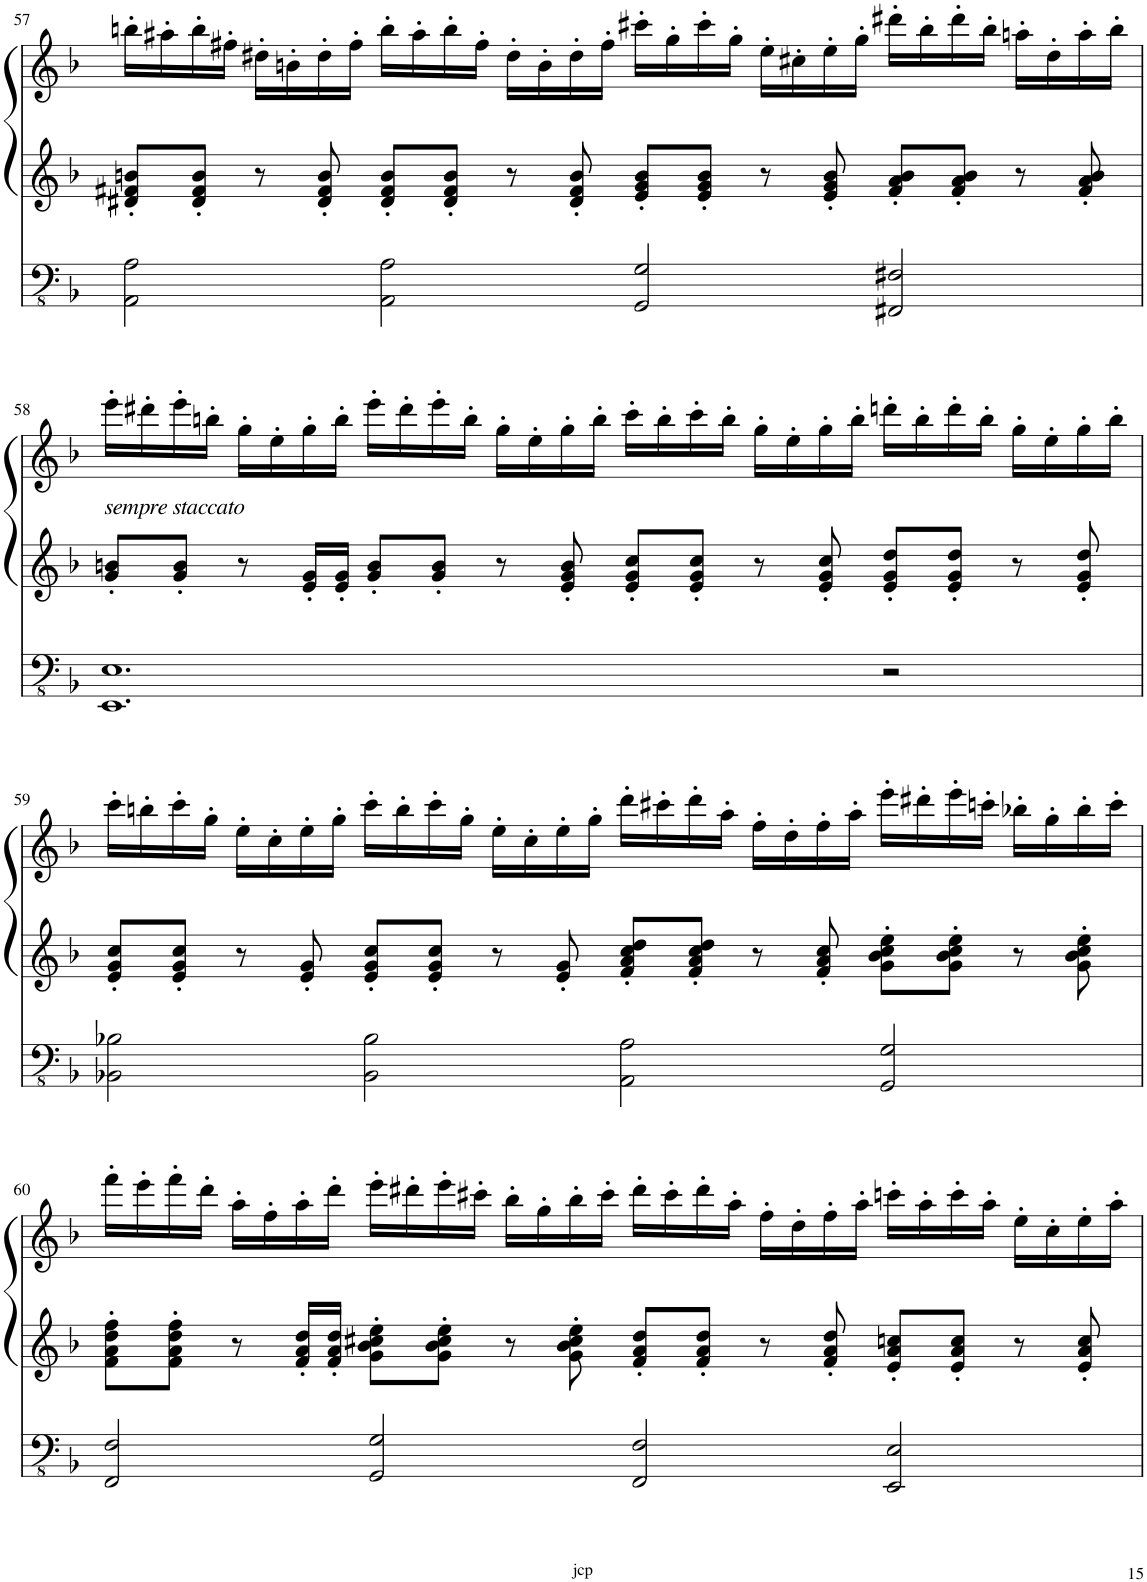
**kern	**kern	**kern
*part1	*part1	*part1
*staff3	*staff2	*staff1
*I"Orgue à tuyaux	*	*
*I'Org.	*	*
!!LO:PB:g=z
*clefFv4	*clefG2	*clefG2
*k[b-]	*k[b-]	*k[b-]
*M4/2	*M4/2	*M4/2
=57	=57	=57
2AAA\ 2AA\	8d#X/' 8f#X/' 8bn/'L	16bbn'\LL
.	.	16aa#X'\
.	8d#/' 8f#/' 8b/'J	16bb'\
.	.	16ff#X'\JJ
.	8r	16dd#X'\LL
.	.	16bn'\
.	8d#/' 8f#/' 8b/'	16dd#'\
.	.	16ff#'\JJ
2AAA\ 2AA\	8d#/' 8f#/' 8b/'L	16bb'\LL
.	.	16aa#'\
.	8d#/' 8f#/' 8b/'J	16bb'\
.	.	16ff#'\JJ
.	8r	16dd#'\LL
.	.	16b'\
.	8d#/' 8f#/' 8b/'	16dd#'\
.	.	16ff#'\JJ
2GGG/ 2GG/	8e/' 8g/' 8b/'L	16ccc#X'\LL
.	.	16gg'\
.	8e/' 8g/' 8b/'J	16ccc#'\
.	.	16gg'\JJ
.	8r	16ee'\LL
.	.	16cc#X'\
.	8e/' 8g/' 8b/'	16ee'\
.	.	16gg'\JJ
2FFF#X/ 2FF#X/	8f#/' 8a/' 8b/'L	16ddd#X'\LL
.	.	16bb'\
.	8f#/' 8a/' 8b/'J	16ddd#'\
.	.	16bb'\JJ
.	8r	16aan'\LL
.	.	16dd#'\
.	8f#/' 8a/' 8b/'	16aa'\
.	.	16bb'\JJ
!!LO:LB:g=z
=58	=58	=58
!	!	!LO:TX:b:i:t=sempre staccato
1.EEE 1.EE	8g/' 8bn/'L	16eee'\LL
.	.	16ddd#X'\
.	8g/' 8b/'J	16eee'\
.	.	16bbn'\JJ
.	8r	16gg'\LL
.	.	16ee'\
.	16e/' 16g/'LL	16gg'\
.	16e/' 16g/'JJ	16bb'\JJ
.	8g/' 8b/'L	16eee'\LL
.	.	16ddd#'\
.	8g/' 8b/'J	16eee'\
.	.	16bb'\JJ
.	8r	16gg'\LL
.	.	16ee'\
.	8e/' 8g/' 8b/'	16gg'\
.	.	16bb'\JJ
.	8e/' 8g/' 8cc/'L	16ccc'\LL
.	.	16bb'\
.	8e/' 8g/' 8cc/'J	16ccc'\
.	.	16bb'\JJ
.	8r	16gg'\LL
.	.	16ee'\
.	8e/' 8g/' 8cc/'	16gg'\
.	.	16bb'\JJ
2r	8e/' 8g/' 8dd/'L	16dddn'\LL
.	.	16bb'\
.	8e/' 8g/' 8dd/'J	16ddd'\
.	.	16bb'\JJ
.	8r	16gg'\LL
.	.	16ee'\
.	8e/' 8g/' 8dd/'	16gg'\
.	.	16bb'\JJ
!!LO:LB:g=z
=59	=59	=59
2BBB-X\ 2BB-X\	8e/' 8g/' 8cc/'L	16ccc'\LL
.	.	16bbn'\
.	8e/' 8g/' 8cc/'J	16ccc'\
.	.	16gg'\JJ
.	8r	16ee'\LL
.	.	16cc'\
.	8e/' 8g/'	16ee'\
.	.	16gg'\JJ
2BBB-\ 2BB-\	8e/' 8g/' 8cc/'L	16ccc'\LL
.	.	16bb'\
.	8e/' 8g/' 8cc/'J	16ccc'\
.	.	16gg'\JJ
.	8r	16ee'\LL
.	.	16cc'\
.	8e/' 8g/'	16ee'\
.	.	16gg'\JJ
2AAA\ 2AA\	8f/' 8a/' 8cc/' 8dd/'L	16ddd'\LL
.	.	16ccc#X'\
.	8f/' 8a/' 8cc/' 8dd/'J	16ddd'\
.	.	16aa'\JJ
.	8r	16ff'\LL
.	.	16dd'\
.	8f/' 8a/' 8cc/'	16ff'\
.	.	16aa'\JJ
2GGG/ 2GG/	8g\' 8b-\' 8cc\' 8ee\'L	16eee'\LL
.	.	16ddd#X'\
.	8g\' 8b-\' 8cc\' 8ee\'J	16eee'\
.	.	16cccn'\JJ
.	8r	16bb-X'\LL
.	.	16gg'\
.	8g\' 8b-\' 8cc\' 8ee\'	16bb-'\
.	.	16ccc'\JJ
!!LO:LB:g=z
=60	=60	=60
2FFF/ 2FF/	8f\' 8a\' 8dd\' 8ff\'L	16fff'\LL
.	.	16eee'\
.	8f\' 8a\' 8dd\' 8ff\'J	16fff'\
.	.	16ddd'\JJ
.	8r	16aa'\LL
.	.	16ff'\
.	16f/' 16a/' 16dd/'LL	16aa'\
.	16f/' 16a/' 16dd/'JJ	16ddd'\JJ
2GGG/ 2GG/	8g\' 8b-\' 8cc#X\' 8ee\'L	16eee'\LL
.	.	16ddd#X'\
.	8g\' 8b-\' 8cc#\' 8ee\'J	16eee'\
.	.	16ccc#X'\JJ
.	8r	16bb-'\LL
.	.	16gg'\
.	8g\' 8b-\' 8cc#\' 8ee\'	16bb-'\
.	.	16ccc#'\JJ
2FFF/ 2FF/	8f/' 8a/' 8dd/'L	16ddd#'\LL
.	.	16ccc#'\
.	8f/' 8a/' 8dd/'J	16ddd#'\
.	.	16aa'\JJ
.	8r	16ff'\LL
.	.	16dd'\
.	8f/' 8a/' 8dd/'	16ff'\
.	.	16aa'\JJ
2EEE/ 2EE/	8e/' 8a/' 8ccn/'L	16cccn'\LL
.	.	16aa'\
.	8e/' 8a/' 8cc/'J	16ccc'\
.	.	16aa'\JJ
.	8r	16ee'\LL
.	.	16cc'\
.	8e/' 8a/' 8cc/'	16ee'\
.	.	16aa'\JJ
=	=	=
*-	*-	*-
